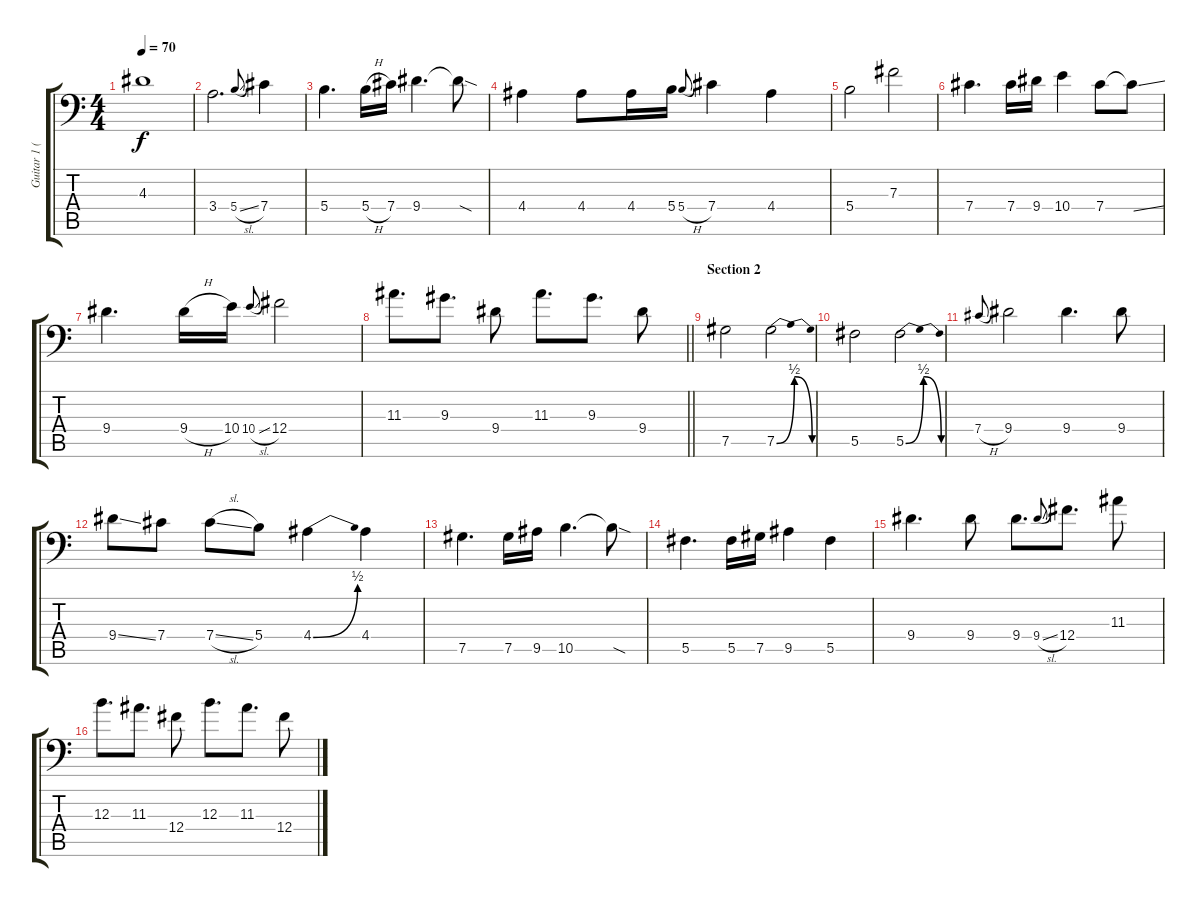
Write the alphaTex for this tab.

\track ("Guitar 1 (Distortion)" "Guitar 1 (") {instrument distortionguitar}
\staff {score tabs}
\tuning (Ab3 Eb3 B2 Gb2 Db2 Ab1) {hide}
\ts (4 4)
\tempo 70
\clef f4
\ks c
4.3.1{dy f} |
3.4.2{d} 5.4{sl}.8{gr onbeat} 7.4.4 |
5.4.4{d} 5.4{h}.16 7.4.16 9.4.4{d} 9.4{sod t}.8 |
4.4.4 4.4.8 4.4.16 5.4.16 5.4{h}.8{gr onbeat} 7.4.4 4.4.4 |
5.4.2 7.3.2 |
7.4.4{d} 7.4.16 9.4.16 10.4.4 7.4.8 7.4{ss t}.8 |
9.4.4{d} 9.4{h}.16 10.4.16 10.4{sl}.8{gr onbeat} 12.4.2 |
\barLineRight lightlight
11.3.8{d} 9.3.8{d} 9.4.8 11.3.8{d} 9.3.8{d} 9.4.8 |
\section ("" "Section 2")
7.5.2 7.5{be (bendrelease 0 0 45 2 45 2 60 0)}.2 |
5.5.2 5.5{be (bendrelease 0 0 45 2 45 2 60 0)}.2 |
7.4{h}.8{gr onbeat} 9.4.2 9.4.4{d} 9.4.8 |
9.4{ss}.8 7.4.8 7.4{sl}.8 5.4.8 4.4{be (bend 0 0 60 2)}.4 4.4.4 |
7.5.4{d} 7.5.16 9.5.16 10.5.4{d} 10.5{sod t}.8 |
5.5.4{d} 5.5.16 7.5.16 9.5.4 5.5.4 |
9.4.4{d} 9.4.8 9.4.8{d} 9.4{sl}.8{gr onbeat} 12.4.8{d} 11.3.8 |
12.3.8{d} 11.3.8{d} 12.4.8 12.3.8{d} 11.3.8{d} 12.4.8
